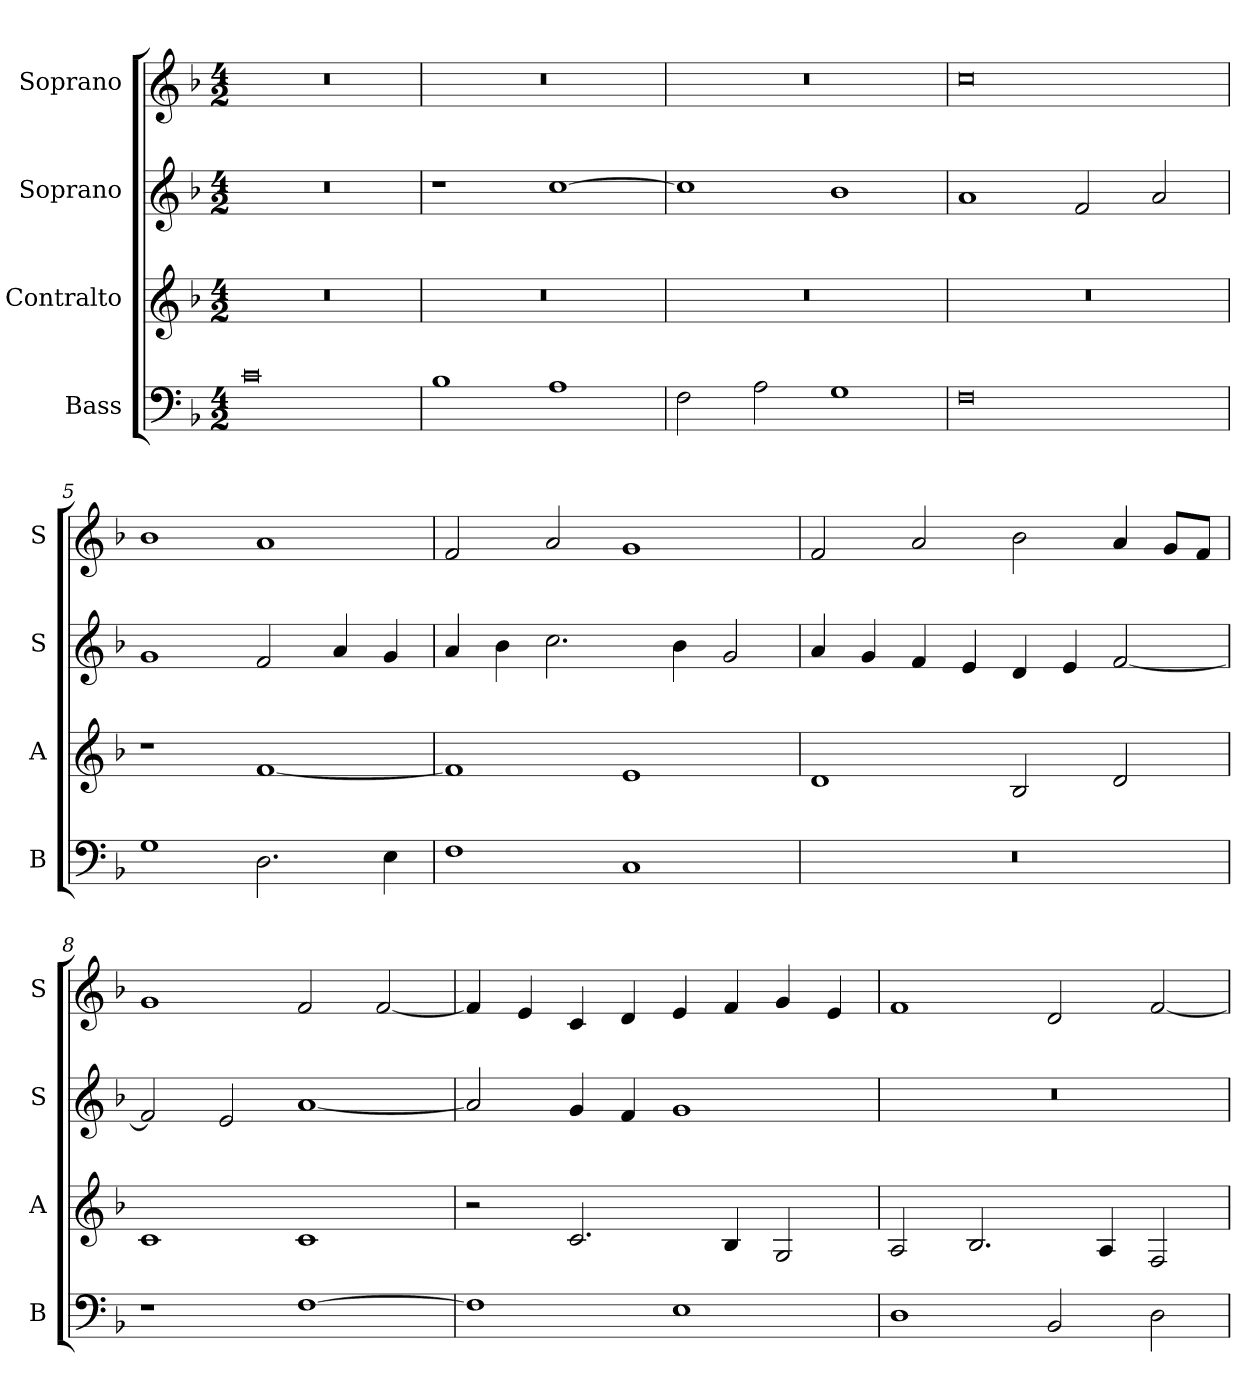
**kern	**kern	**kern	**kern
*part4	*part3	*part2	*part1
*staff4	*staff3	*staff2	*staff1
*I"Bass	*I"Contralto	*I"Soprano	*I"Soprano
*I'B	*I'A	*I'S	*I'S
*clefF4	*clefG2	*clefG2	*clefG2
*k[b-]	*k[b-]	*k[b-]	*k[b-]
*F:ion	*F:ion	*F:ion	*F:ion
*M4/2	*M4/2	*M4/2	*M4/2
=1	=1	=1	=1
0c	0r	0r	0r
=2	=2	=2	=2
1B-	0r	1r	0r
1A	.	[1cc	.
=3	=3	=3	=3
2F	0r	1cc]	0r
2A	.	.	.
1G	.	1b-	.
=4	=4	=4	=4
0F	0r	1a	0cc
.	.	2f	.
.	.	2a	.
=5	=5	=5	=5
1G	1r	1g	1b-
2.D	[1f	2f	1a
.	.	4a	.
4E	.	4g	.
=6	=6	=6	=6
1F	1f]	4a	2f
.	.	4b-	.
.	.	2.cc	2a
1C	1e	.	1g
.	.	4b-	.
.	.	2g	.
=7	=7	=7	=7
0r	1d	4a	2f
.	.	4g	.
.	.	4f	2a
.	.	4e	.
.	2B-	4d	2b-
.	.	4e	.
.	2d	[2f	4a
.	.	.	8g/L
.	.	.	8f/J
=8	=8	=8	=8
1r	1c	2f]	1g
.	.	2e	.
[1F	1c	[1a	2f
.	.	.	[2f
=9	=9	=9	=9
1F]	2r	2a]	4f]
.	.	.	4e
.	2.c	4g	4c
.	.	4f	4d
1E	.	1g	4e
.	4B-	.	4f
.	2G	.	4g
.	.	.	4e
=10	=10	=10	=10
1D	2A	0r	1f
.	2.B-	.	.
2BB-	.	.	2d
.	4A	.	.
2D	2F	.	[2f
=	=	=	=
*-	*-	*-	*-
